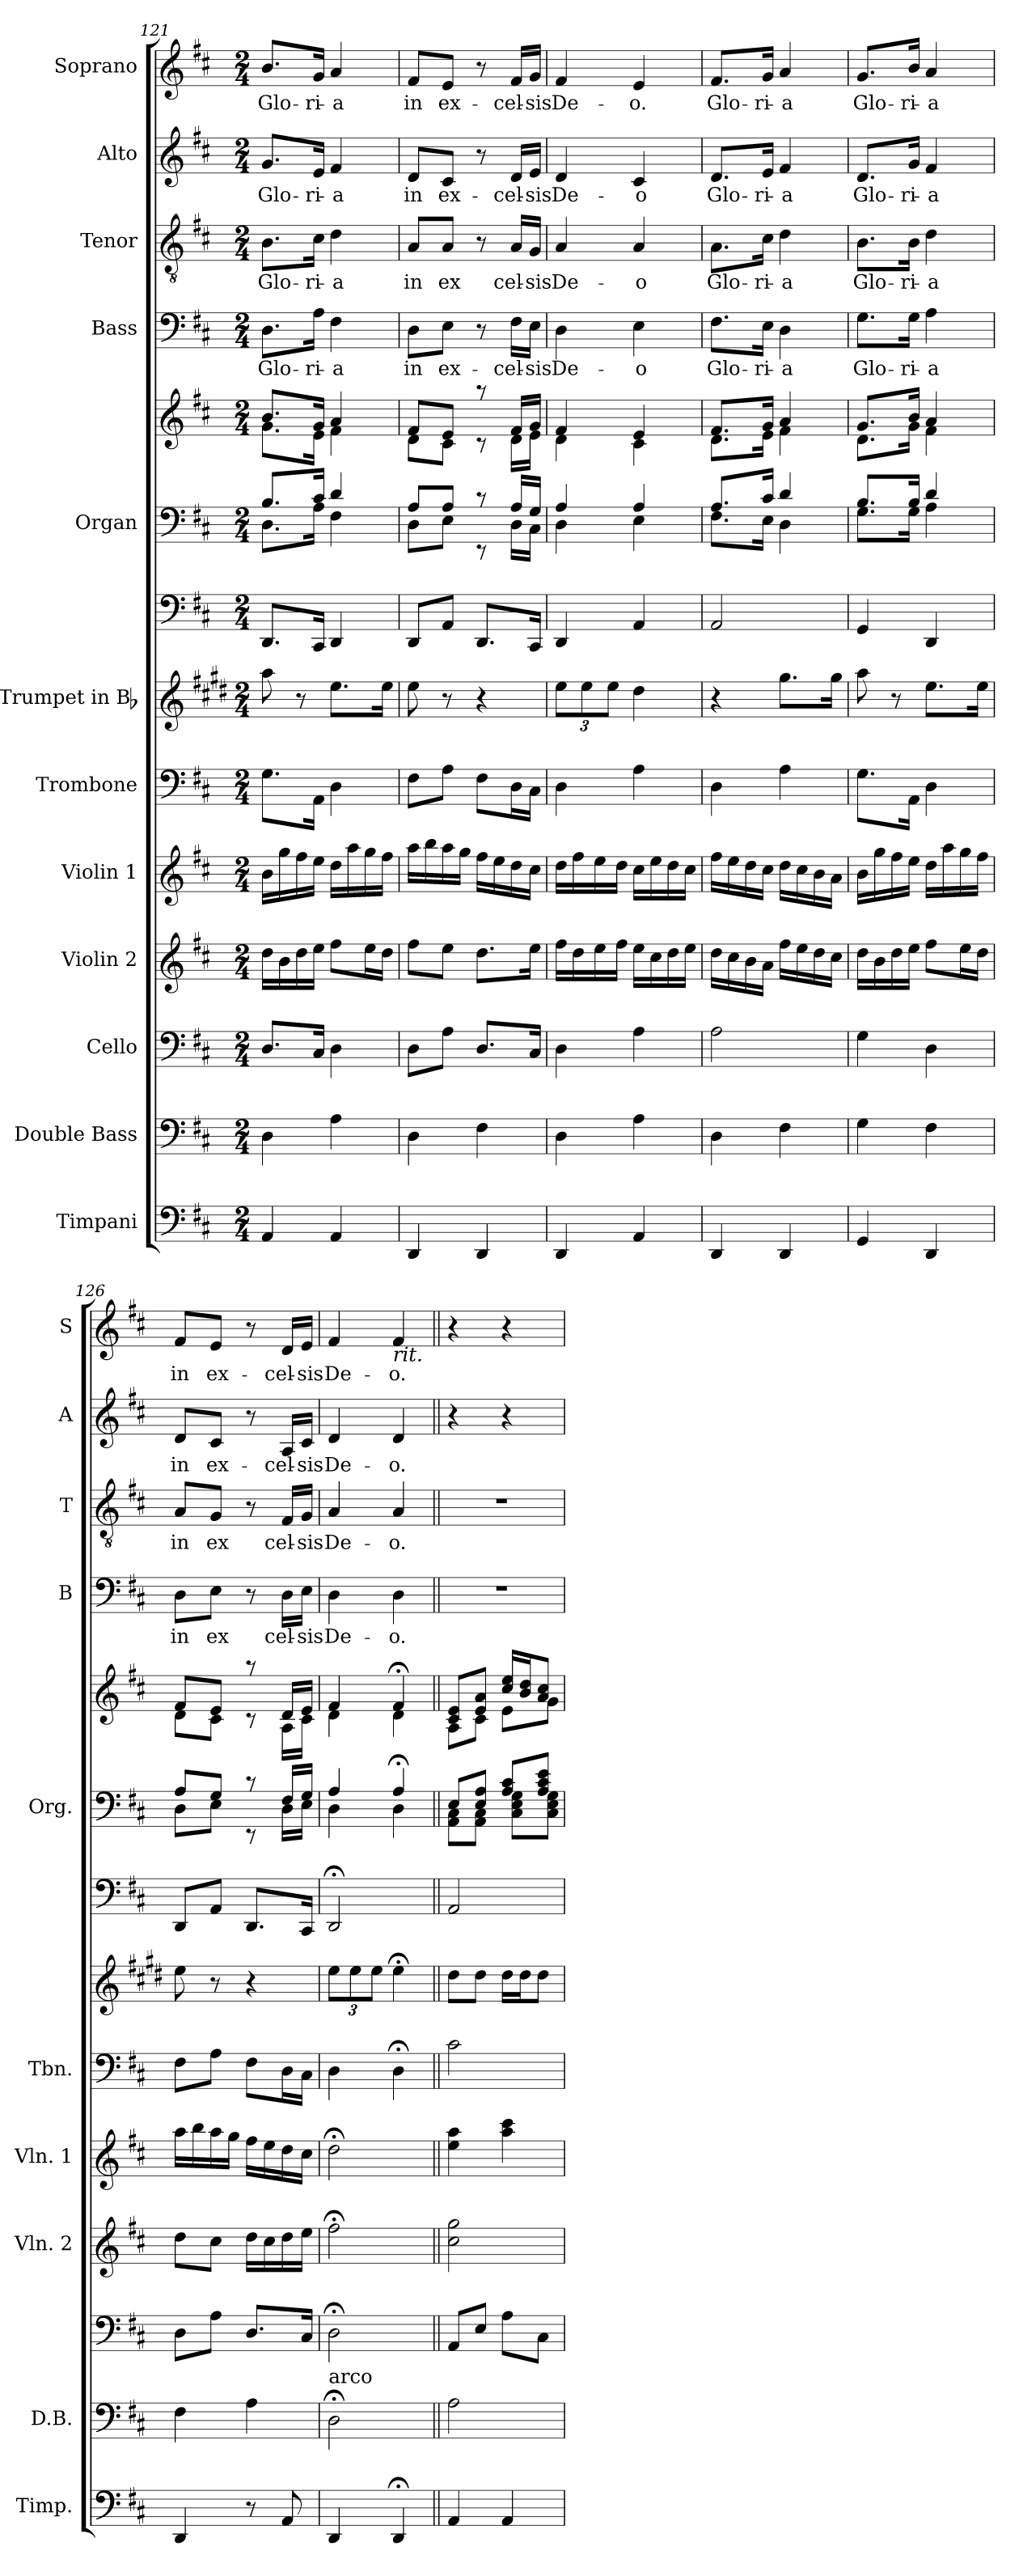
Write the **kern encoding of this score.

**kern	**kern	**kern	**kern	**kern	**kern	**kern	**kern	**kern	**kern	**kern	**text	**kern	**text	**kern	**text	**kern	**text
*part13	*part12	*part11	*part10	*part9	*part8	*part7	*part6	*part5	*part5	*part4	*part4	*part3	*part3	*part2	*part2	*part1	*part1
*staff14	*staff13	*staff12	*staff11	*staff10	*staff9	*staff8	*staff7	*staff6	*staff5	*staff4	*staff4	*staff3	*staff3	*staff2	*staff2	*staff1	*staff1
*I"Timpani	*I"Double Bass	*I"Cello	*I"Violin 2	*I"Violin 1	*I"Trombone	*I"Trumpet in Bb	*	*I"Organ	*	*I"Bass	*	*I"Tenor	*	*I"Alto	*	*I"Soprano	*
*I'Timp.	*I'D.B.	*	*I'Vln. 2	*I'Vln. 1	*I'Tbn.	*	*	*I'Org.	*	*I'B	*	*I'T	*	*I'A	*	*I'S	*
*clefF4	*clefF4	*clefF4	*clefG2	*clefG2	*clefF4	*clefG2	*clefF4	*clefF4	*clefG2	*clefF4	*	*clefGv2	*	*clefG2	*	*clefG2	*
*	*ITrd7c12	*	*	*	*	*ITrd1c2	*	*	*	*	*	*	*	*	*	*	*
*k[f#c#]	*k[f#c#]	*k[f#c#]	*k[f#c#]	*k[f#c#]	*k[f#c#]	*k[f#c#]	*k[f#c#]	*k[f#c#]	*k[f#c#]	*k[f#c#]	*	*k[f#c#]	*	*k[f#c#]	*	*k[f#c#]	*
*D:	*D:	*D:	*D:	*D:	*D:	*D:	*D:	*D:	*D:	*D:	*	*D:	*	*D:	*	*D:	*
*M2/4	*M2/4	*M2/4	*M2/4	*M2/4	*M2/4	*M2/4	*M2/4	*M2/4	*M2/4	*M2/4	*	*M2/4	*	*M2/4	*	*M2/4	*
=121	=121	=121	=121	=121	=121	=121	=121	=121	=121	=121	=121	=121	=121	=121	=121	=121	=121
*	*	*	*	*	*	*	*	*^	*^	*	*	*	*	*	*	*	*
!	!	!	!	!	!	!	!	!	!	!	!	!	!LO:LY:b	!	!LO:LY:b	!	!LO:LY:b	!	!LO:LY:b
4AA/	4DD\	8.D/L	16dd\LL	16b\LL	8.G\L	8gg\	8.DD/L	8.B/L	8.D\L	8.b/L	8.g\L	8.D\L	Glo-	8.B\L	Glo-	8.g/L	Glo-	8.b/L	Glo-
.	.	.	16b\	16gg\	.	.	.	.	.	.	.	.	.	.	.	.	.	.	.
.	.	.	16dd\	16ff#\	.	8r	.	.	.	.	.	.	.	.	.	.	.	.	.
!	!	!	!	!	!	!	!	!	!	!	!	!	!LO:LY:b	!	!LO:LY:b	!	!LO:LY:b	!	!LO:LY:b
.	.	16C#/Jk	16ee\JJ	16ee\JJ	16AA\Jk	.	16CC#/Jk	16c#/Jk	16A\Jk	16g/Jk	16e\Jk	16A\Jk	-ri-	16c#\Jk	-ri-	16e/Jk	-ri-	16g/Jk	-ri-
!	!	!	!	!	!	!	!	!	!	!	!	!	!LO:LY:b	!	!LO:LY:b	!	!LO:LY:b	!	!LO:LY:b
4AA/	4AA\	4D\	8ff#\L	16dd\LL	4D\	8.dd\L	4DD/	4d/	4F#\	4a/	4f#\	4F#\	-a	4d\	-a	4f#/	-a	4a/	-a
.	.	.	.	16aa\	.	.	.	.	.	.	.	.	.	.	.	.	.	.	.
.	.	.	16ee\L	16gg\	.	.	.	.	.	.	.	.	.	.	.	.	.	.	.
.	.	.	16dd\JJ	16ff#\JJ	.	16dd\Jk	.	.	.	.	.	.	.	.	.	.	.	.	.
=122	=122	=122	=122	=122	=122	=122	=122	=122	=122	=122	=122	=122	=122	=122	=122	=122	=122	=122	=122
!	!	!	!	!	!	!	!	!	!	!	!	!	!LO:LY:b	!	!LO:LY:b	!	!LO:LY:b	!	!LO:LY:b
4DD/	4DD\	8D\L	8ff#\L	16aa\LL	8F#\L	8dd\	8DD/L	8A/L	8D\L	8f#/L	8d\L	8D\L	in	8A/L	in	8d/L	in	8f#/L	in
.	.	.	.	16bb\	.	.	.	.	.	.	.	.	.	.	.	.	.	.	.
!	!	!	!	!	!	!	!	!	!	!	!	!	!LO:LY:b	!	!LO:LY:b	!	!LO:LY:b	!	!LO:LY:b
.	.	8A\J	8ee\J	16aa\	8A\J	8r	8AA/J	8A/J	8E\J	8e/J	8c#\J	8E\J	ex-	8A/J	ex	8c#/J	ex-	8e/J	ex-
.	.	.	.	16gg\JJ	.	.	.	.	.	.	.	.	.	.	.	.	.	.	.
4DD/	4FF#\	8.D/L	8.dd\L	16ff#\LL	8F#\L	4r	8.DD/L	8rc	8rEE	8raa	8rc	8r	.	8r	.	8r	.	8r	.
.	.	.	.	16ee\	.	.	.	.	.	.	.	.	.	.	.	.	.	.	.
!	!	!	!	!	!	!	!	!	!	!	!	!	!LO:LY:b	!	!LO:LY:b	!	!LO:LY:b	!	!LO:LY:b
.	.	.	.	16dd\	16D\L	.	.	16A/LL	16D\LL	16f#/LL	16d\LL	16F#\LL	-cel-	16A/LL	cel-	16d/LL	-cel-	16f#/LL	-cel-
!	!	!	!	!	!	!	!	!	!	!	!	!	!LO:LY:b	!	!LO:LY:b	!	!LO:LY:b	!	!LO:LY:b
.	.	16C#/Jk	16ee\Jk	16cc#\JJ	16C#\JJ	.	16CC#/Jk	16G/JJ	16C#\JJ	16g/JJ	16e\JJ	16E\JJ	-sis	16G/JJ	-sis	16e/JJ	-sis	16g/JJ	-sis
=123	=123	=123	=123	=123	=123	=123	=123	=123	=123	=123	=123	=123	=123	=123	=123	=123	=123	=123	=123
!	!	!	!	!	!	!	!	!	!	!	!	!	!LO:LY:b	!	!LO:LY:b	!	!LO:LY:b	!	!LO:LY:b
4DD/	4DD\	4D\	16ff#\LL	16dd\LL	4D\	12dd\L	4DD/	4A/	4D\	4f#/	4d\	4D\	De-	4A/	De-	4d/	De-	4f#/	De-
.	.	.	16dd\	16ff#\	.	.	.	.	.	.	.	.	.	.	.	.	.	.	.
.	.	.	.	.	.	12dd\	.	.	.	.	.	.	.	.	.	.	.	.	.
.	.	.	16ee\	16ee\	.	.	.	.	.	.	.	.	.	.	.	.	.	.	.
.	.	.	.	.	.	12dd\J	.	.	.	.	.	.	.	.	.	.	.	.	.
.	.	.	16ff#\JJ	16dd\JJ	.	.	.	.	.	.	.	.	.	.	.	.	.	.	.
!	!	!	!	!	!	!	!	!	!	!	!	!	!LO:LY:b	!	!LO:LY:b	!	!LO:LY:b	!	!LO:LY:b
4AA/	4AA\	4A\	16ee\LL	16cc#\LL	4A\	4cc#\	4AA/	4A/	4E\	4e/	4c#\	4E\	-o	4A/	-o	4c#/	-o	4e/	-o.
.	.	.	16cc#\	16ee\	.	.	.	.	.	.	.	.	.	.	.	.	.	.	.
.	.	.	16dd\	16dd\	.	.	.	.	.	.	.	.	.	.	.	.	.	.	.
.	.	.	16ee\JJ	16cc#\JJ	.	.	.	.	.	.	.	.	.	.	.	.	.	.	.
=124	=124	=124	=124	=124	=124	=124	=124	=124	=124	=124	=124	=124	=124	=124	=124	=124	=124	=124	=124
!	!	!	!	!	!	!	!	!	!	!	!	!	!LO:LY:b	!	!LO:LY:b	!	!LO:LY:b	!	!LO:LY:b
4DD/	4DD\	2A\	16dd\LL	16ff#\LL	4D\	4r	2AA/	8.A/L	8.F#\L	8.f#/L	8.d\L	8.F#\L	Glo-	8.A\L	Glo-	8.d/L	Glo-	8.f#/L	Glo-
.	.	.	16cc#\	16ee\	.	.	.	.	.	.	.	.	.	.	.	.	.	.	.
.	.	.	16b\	16dd\	.	.	.	.	.	.	.	.	.	.	.	.	.	.	.
!	!	!	!	!	!	!	!	!	!	!	!	!	!LO:LY:b	!	!LO:LY:b	!	!LO:LY:b	!	!LO:LY:b
.	.	.	16a\JJ	16cc#\JJ	.	.	.	16c#/Jk	16E\Jk	16g/Jk	16e\Jk	16E\Jk	-ri-	16c#\Jk	-ri-	16e/Jk	-ri-	16g/Jk	-ri-
!	!	!	!	!	!	!	!	!	!	!	!	!	!LO:LY:b	!	!LO:LY:b	!	!LO:LY:b	!	!LO:LY:b
4DD/	4FF#\	.	16ff#\LL	16dd\LL	4A\	8.ff#\L	.	4d/	4D\	4a/	4f#\	4D\	-a	4d\	-a	4f#/	-a	4a/	-a
.	.	.	16ee\	16cc#\	.	.	.	.	.	.	.	.	.	.	.	.	.	.	.
.	.	.	16dd\	16b\	.	.	.	.	.	.	.	.	.	.	.	.	.	.	.
.	.	.	16cc#\JJ	16a\JJ	.	16ff#\Jk	.	.	.	.	.	.	.	.	.	.	.	.	.
=125	=125	=125	=125	=125	=125	=125	=125	=125	=125	=125	=125	=125	=125	=125	=125	=125	=125	=125	=125
!	!	!	!	!	!	!	!	!	!	!	!	!	!LO:LY:b	!	!LO:LY:b	!	!LO:LY:b	!	!LO:LY:b
4GG/	4GG\	4G\	16dd\LL	16b\LL	8.G\L	8gg\	4GG/	8.B/L	8.G\L	8.g/L	8.d\L	8.G\L	Glo-	8.B\L	Glo-	8.d/L	Glo-	8.g/L	Glo-
.	.	.	16b\	16gg\	.	.	.	.	.	.	.	.	.	.	.	.	.	.	.
.	.	.	16dd\	16ff#\	.	8r	.	.	.	.	.	.	.	.	.	.	.	.	.
!	!	!	!	!	!	!	!	!	!	!	!	!	!LO:LY:b	!	!LO:LY:b	!	!LO:LY:b	!	!LO:LY:b
.	.	.	16ee\JJ	16ee\JJ	16AA\Jk	.	.	16B/Jk	16G\Jk	16b/Jk	16g\Jk	16G\Jk	-ri-	16B\Jk	-ri-	16g/Jk	-ri-	16b/Jk	-ri-
!	!	!	!	!	!	!	!	!	!	!	!	!	!LO:LY:b	!	!LO:LY:b	!	!LO:LY:b	!	!LO:LY:b
4DD/	4FF#\	4D\	8ff#\L	16dd\LL	4D\	8.dd\L	4DD/	4d/	4A\	4a/	4f#\	4A\	-a	4d\	-a	4f#/	-a	4a/	-a
.	.	.	.	16aa\	.	.	.	.	.	.	.	.	.	.	.	.	.	.	.
.	.	.	16ee\L	16gg\	.	.	.	.	.	.	.	.	.	.	.	.	.	.	.
.	.	.	16dd\JJ	16ff#\JJ	.	16dd\Jk	.	.	.	.	.	.	.	.	.	.	.	.	.
!!LO:PB:g=z
=126	=126	=126	=126	=126	=126	=126	=126	=126	=126	=126	=126	=126	=126	=126	=126	=126	=126	=126	=126
!	!	!	!	!	!	!	!	!	!	!	!	!	!LO:LY:b	!	!LO:LY:b	!	!LO:LY:b	!	!LO:LY:b
4DD/	4FF#\	8D\L	8dd\L	16aa\LL	8F#\L	8dd\	8DD/L	8A/L	8D\L	8f#/L	8d\L	8D\L	in	8A/L	in	8d/L	in	8f#/L	in
.	.	.	.	16bb\	.	.	.	.	.	.	.	.	.	.	.	.	.	.	.
!	!	!	!	!	!	!	!	!	!	!	!	!	!LO:LY:b	!	!LO:LY:b	!	!LO:LY:b	!	!LO:LY:b
.	.	8A\J	8cc#\J	16aa\	8A\J	8r	8AA/J	8G/J	8E\J	8e/J	8c#\J	8E\J	ex	8G/J	ex	8c#/J	ex-	8e/J	ex-
.	.	.	.	16gg\JJ	.	.	.	.	.	.	.	.	.	.	.	.	.	.	.
8r	4AA\	8.D/L	16dd\LL	16ff#\LL	8F#\L	4r	8.DD/L	8rc	8rEE	8raa	8rc	8r	.	8r	.	8r	.	8r	.
.	.	.	16cc#\	16ee\	.	.	.	.	.	.	.	.	.	.	.	.	.	.	.
!	!	!	!	!	!	!	!	!	!	!	!	!	!LO:LY:b	!	!LO:LY:b	!	!LO:LY:b	!	!LO:LY:b
8AA/	.	.	16dd\	16dd\	16D\L	.	.	16F#/LL	16D\LL	16d/LL	16A\LL	16D\LL	cel-	16F#/LL	cel-	16A/LL	-cel-	16d/LL	-cel-
!	!	!	!	!	!	!	!	!	!	!	!	!	!LO:LY:b	!	!LO:LY:b	!	!LO:LY:b	!	!LO:LY:b
.	.	16C#/Jk	16ee\JJ	16cc#\JJ	16C#\JJ	.	16CC#/Jk	16G/JJ	16E\JJ	16e/JJ	16c#\JJ	16E\JJ	-sis	16G/JJ	-sis	16c#/JJ	-sis	16e/JJ	-sis
=127	=127	=127	=127	=127	=127	=127	=127	=127	=127	=127	=127	=127	=127	=127	=127	=127	=127	=127	=127
!	!LO:TX:a:t=arco	!	!	!	!	!	!	!	!	!	!	!	!	!	!	!	!	!	!
!	!	!	!	!	!	!	!	!	!	!	!	!	!LO:LY:b	!	!LO:LY:b	!	!LO:LY:b	!	!LO:LY:b
4DD/	2DD;<\	2D;<\	2ff#;<\	2dd;<\	4D\	12dd\L	2DD;</	4A/	4D\	4f#/	4d\	4D\	De-	4A/	De-	4d/	De-	4f#/	De-
.	.	.	.	.	.	12dd\	.	.	.	.	.	.	.	.	.	.	.	.	.
.	.	.	.	.	.	12dd\J	.	.	.	.	.	.	.	.	.	.	.	.	.
!	!	!	!	!	!	!	!	!	!	!	!	!	!	!	!	!	!	!LO:TX:b:i:t=rit.	!
!	!	!	!	!	!	!	!	!	!	!	!	!	!LO:LY:b	!	!LO:LY:b	!	!LO:LY:b	!	!LO:LY:b
4DD;</	.	.	.	.	4D;<\	4dd;<\	.	4A;</	4D\	4f#;</	4d\	4D\	-o.	4A/	-o.	4d/	-o.	4f#/	-o.
=128||	=128||	=128||	=128||	=128||	=128||	=128||	=128||	=128||	=128||	=128||	=128||	=128||	=128||	=128||	=128||	=128||	=128||	=128||	=128||
4AA/	2AA\	8AA/L	2cc#\ 2gg\	4ee\ 4aa\	2c#\	8cc#\L	2AA/	8E/L	8AA\ 8C#\L	8c#/ 8e/L	8A\L	2r	.	2r	.	4r	.	4r	.
.	.	8E/J	.	.	.	8cc#\J	.	8E/ 8A/J	8AA\ 8C#\J	8e/ 8a/J	8c#\J	.	.	.	.	.	.	.	.
4AA/	.	8A\L	.	4aa\ 4ccc#\	.	16cc#\LL	.	8A/ 8c#/L	8C#\ 8E\ 8G\L	16cc#/ 16ee/LL	8e\L	.	.	.	.	4r	.	4r	.
.	.	.	.	.	.	16cc#\J	.	.	.	16b/ 16dd/J	.	.	.	.	.	.	.	.	.
.	.	8C#\J	.	.	.	8cc#\J	.	8A/ 8c#/ 8e/J	8C#\ 8E\ 8G\J	8a/ 8cc#/J	8g\J	.	.	.	.	.	.	.	.
*	*	*	*	*	*	*	*	*v	*v	*	*	*	*	*	*	*	*	*	*
*	*	*	*	*	*	*	*	*	*v	*v	*	*	*	*	*	*	*	*
=	=	=	=	=	=	=	=	=	=	=	=	=	=	=	=	=	=
*-	*-	*-	*-	*-	*-	*-	*-	*-	*-	*-	*-	*-	*-	*-	*-	*-	*-
